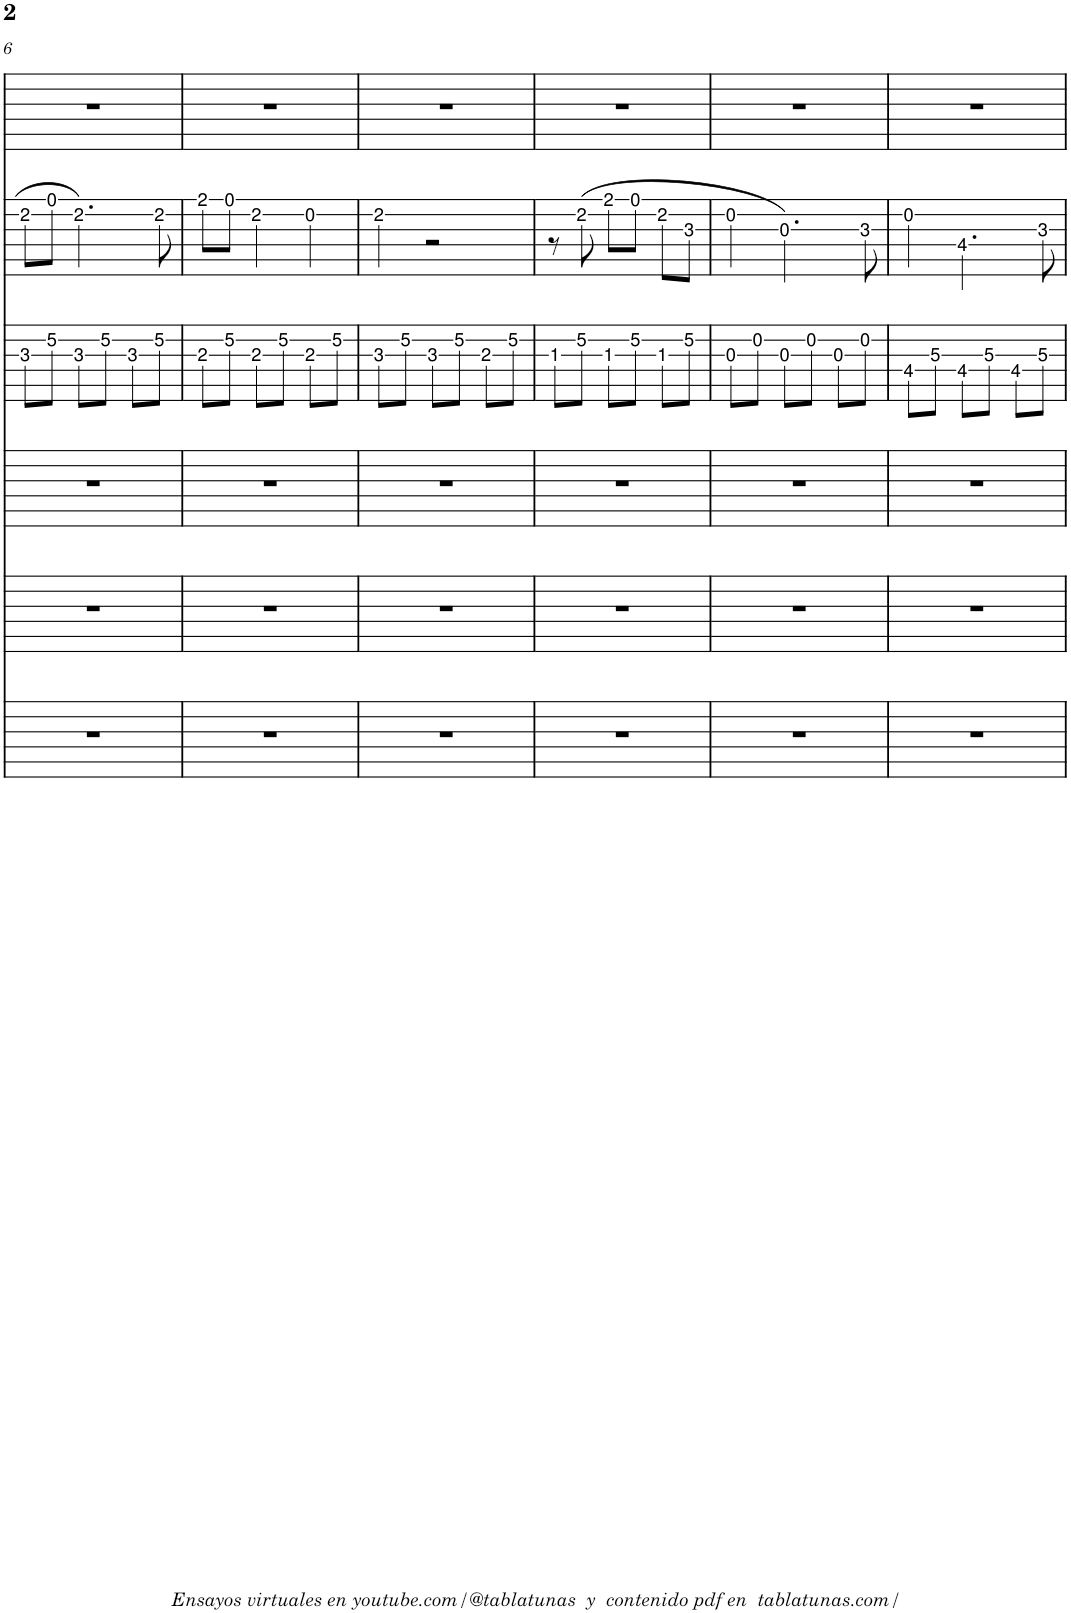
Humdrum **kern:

**kern	**kern	**kern	**kern	**kern	**kern
*part6	*part5	*part4	*part3	*part2	*part1
*staff6	*staff5	*staff4	*staff3	*staff2	*staff1
*I"Guitarra	*I"Laúd	*I"Bajo	*I"Bandurria 2	*I"Bandurria 1	*I"Mezzo
!!LO:PB:g=z
*	*	*	*	*	*
*k[f#]	*k[f#]	*k[f#]	*k[f#]	*k[f#]	*k[f#]
*M3/4	*M3/4	*M3/4	*M3/4	*M3/4	*M3/4
=6	=6	=6	=6	=6	=6
2.r	2.r	2.r	8dd\L	8ff#\L	2.r
.	.	.	8aa\J	8aa\J	.
.	.	.	8dd\L	4.ff#\	.
.	.	.	8aa\J	.	.
.	.	.	8dd\L	.	.
.	.	.	8aa\J	8ff#\	.
=7	=7	=7	=7	=7	=7
2.r	2.r	2.r	8cc#X\L	8bb\L	2.r
.	.	.	8aa\J	8aa\J	.
.	.	.	8cc#\L	4ff#\	.
.	.	.	8aa\J	.	.
.	.	.	8cc#\L	4ee\	.
.	.	.	8aa\J	.	.
=8	=8	=8	=8	=8	=8
2.r	2.r	2.r	8dd\L	4ff#\	2.r
.	.	.	8aa\J	.	.
.	.	.	8dd\L	2r	.
.	.	.	8aa\J	.	.
.	.	.	8cc#X\L	.	.
.	.	.	8aa\J	.	.
=9	=9	=9	=9	=9	=9
2.r	2.r	2.r	8cc\L	8r	2.r
.	.	.	8aa\J	(8ff#\	.
.	.	.	8cc\L	8bb\L	.
.	.	.	8aa\J	8aa\J	.
.	.	.	8cc\L	8ff#\L	.
.	.	.	8aa\J	8dd\J	.
=10	=10	=10	=10	=10	=10
2.r	2.r	2.r	8b\L	4ee\	2.r
.	.	.	8ee\J	.	.
.	.	.	8b\L	4.b\)	.
.	.	.	8ee\J	.	.
.	.	.	8b\L	.	.
.	.	.	8ee\J	8dd\	.
=11	=11	=11	=11	=11	=11
2.r	2.r	2.r	8b-X\L	4ee\	2.r
.	.	.	8ee\J	.	.
.	.	.	8b-\L	4.b-X\	.
.	.	.	8ee\J	.	.
.	.	.	8b-\L	.	.
.	.	.	8ee\J	8dd\	.
=	=	=	=	=	=
*-	*-	*-	*-	*-	*-
